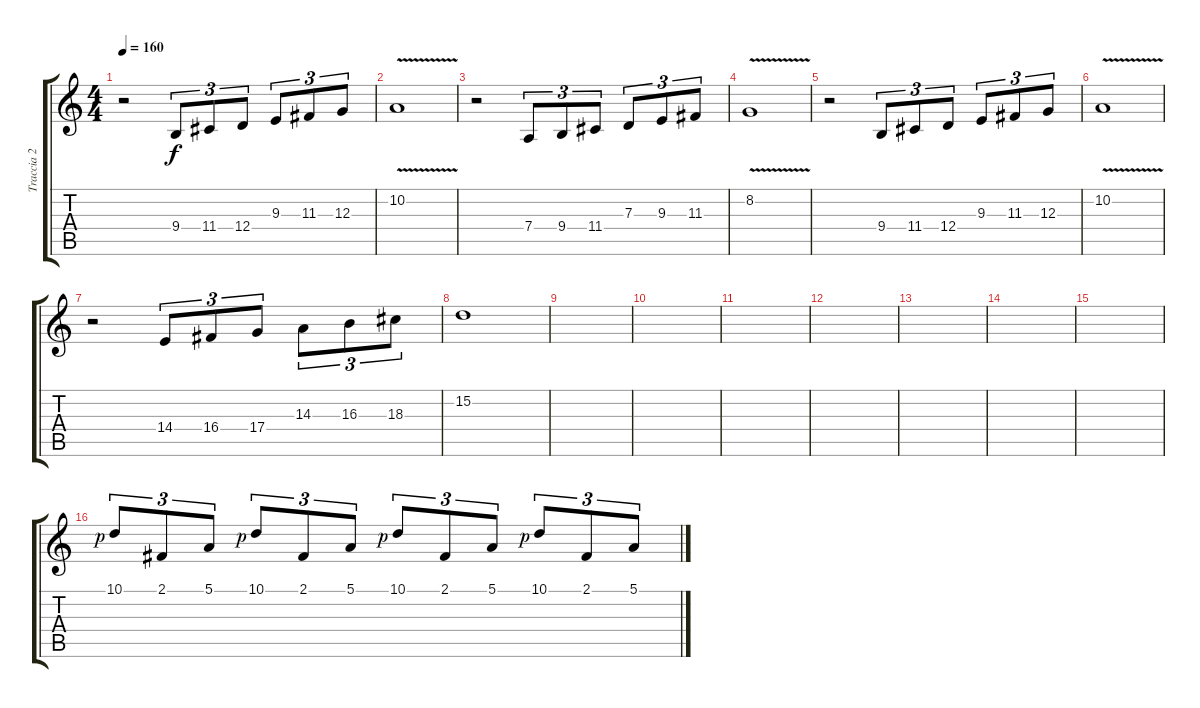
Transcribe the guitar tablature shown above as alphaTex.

\track ("Traccia 2" "Traccia 2") {instrument violin}
\staff {score tabs}
\tuning (E4 B3 G3 D3 A2 E2) {hide}
\ts (4 4)
\tempo 160
\clef g2
\ks c
r.2{dy f} 9.4.8{tu (3 2)} 11.4.8{tu (3 2)} 12.4.8{tu (3 2)} 9.3.8{tu (3 2)} 11.3.8{tu (3 2)} 12.3.8{tu (3 2)} |
10.2{v}.1 |
r.2 7.4.8{tu (3 2)} 9.4.8{tu (3 2)} 11.4.8{tu (3 2)} 7.3.8{tu (3 2)} 9.3.8{tu (3 2)} 11.3.8{tu (3 2)} |
8.2{v}.1 |
r.2 9.4.8{tu (3 2)} 11.4.8{tu (3 2)} 12.4.8{tu (3 2)} 9.3.8{tu (3 2)} 11.3.8{tu (3 2)} 12.3.8{tu (3 2)} |
10.2{v}.1 |
r.2 14.4.8{tu (3 2)} 16.4.8{tu (3 2)} 17.4.8{tu (3 2)} 14.3.8{tu (3 2)} 16.3.8{tu (3 2)} 18.3.8{tu (3 2)} |
15.2.1 |
|
|
|
|
|
|
|
10.1{rf 1}.8{tu (3 2)} 2.1.8{tu (3 2)} 5.1.8{tu (3 2)} 10.1{rf 1}.8{tu (3 2)} 2.1.8{tu (3 2)} 5.1.8{tu (3 2)} 10.1{rf 1}.8{tu (3 2)} 2.1.8{tu (3 2)} 5.1.8{tu (3 2)} 10.1{rf 1}.8{tu (3 2)} 2.1.8{tu (3 2)} 5.1.8{tu (3 2)}
